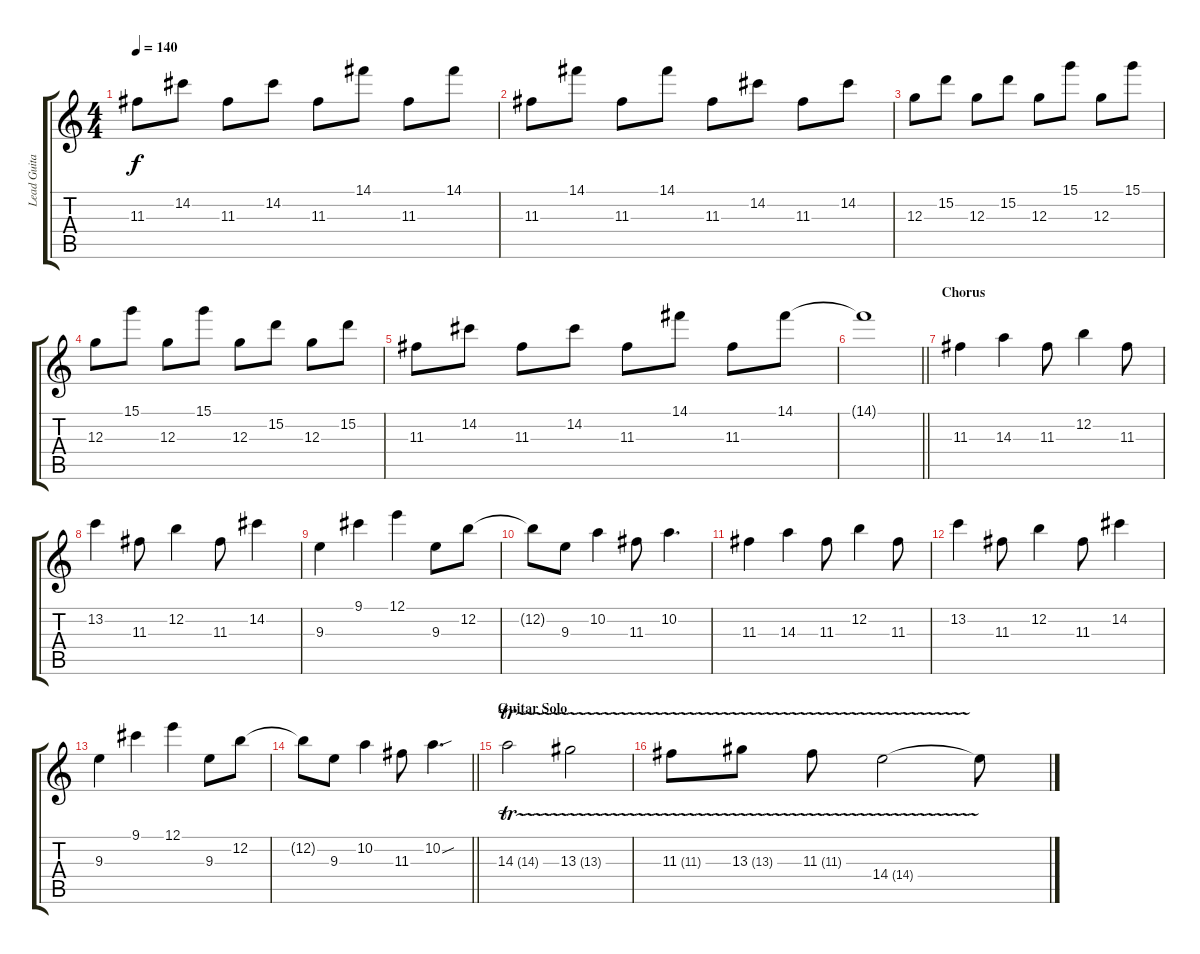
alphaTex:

\track ("Lead Guitar" "Lead Guita") {instrument overdrivenguitar}
\staff {score tabs}
\tuning (E4 B3 G3 D3 A2 E2) {hide}
\ts (4 4)
\tempo 140
\clef g2
\ks c
11.3.8{dy f} 14.2.8 11.3.8 14.2.8 11.3.8 14.1.8 11.3.8 14.1.8 |
11.3.8 14.1.8 11.3.8 14.1.8 11.3.8 14.2.8 11.3.8 14.2.8 |
12.3.8 15.2.8 12.3.8 15.2.8 12.3.8 15.1.8 12.3.8 15.1.8 |
12.3.8 15.1.8 12.3.8 15.1.8 12.3.8 15.2.8 12.3.8 15.2.8 |
11.3.8 14.2.8 11.3.8 14.2.8 11.3.8 14.1.8 11.3.8 14.1.8 |
\barLineRight lightlight
14.1{t}.1 |
\section ("" "Chorus")
11.3.4 14.3.4 11.3.8 12.2.4 11.3.8 |
13.2.4 11.3.8 12.2.4 11.3.8 14.2.4 |
9.3.4 9.1.4 12.1.4 9.3.8 12.2.8 |
12.2{t}.8 9.3.8 10.2.4 11.3.8 10.2.4{d} |
11.3.4 14.3.4 11.3.8 12.2.4 11.3.8 |
13.2.4 11.3.8 12.2.4 11.3.8 14.2.4 |
9.3.4 9.1.4 12.1.4 9.3.8 12.2.8 |
\barLineRight lightlight
12.2{t}.8 9.3.8 10.2.4 11.3.8 10.2{sou}.4{d} |
\section ("" "Guitar Solo")
14.3{tr (14 32)}.2 13.3{tr (13 32)}.2 |
11.3{tr (11 32)}.8 13.3{tr (13 32)}.8 11.3{tr (11 32)}.8 14.4{tr (14 32)}.2 14.4{t}.8
